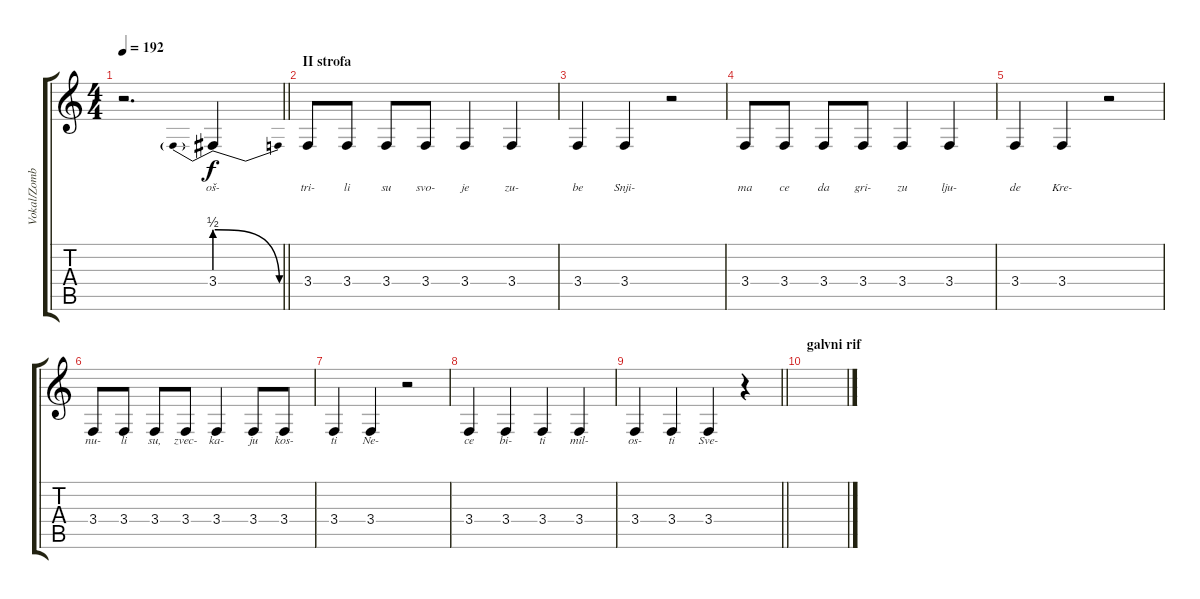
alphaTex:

\track ("Vokal/Zombi Zlikovac" "Vokal/Zomb") {instrument viola}
\staff {score tabs}
\tuning (E4 B3 G3 D3 A2 E2) {hide}
\ts (4 4)
\tempo 192
\clef g2
\barLineRight lightlight
\ks c
r.2{d dy f} 3.4{be (prebendrelease 0 2 60 0)}.4{lyrics (0 "oš-") lyrics (1 "") lyrics (2 "") lyrics (3 "") lyrics (4 "")} |
\section ("" "II strofa")
3.4.8{lyrics (0 "tri-") lyrics (1 "") lyrics (2 "") lyrics (3 "") lyrics (4 "")} 3.4.8{lyrics (0 "li") lyrics (1 "") lyrics (2 "") lyrics (3 "") lyrics (4 "")} 3.4.8{lyrics (0 "su") lyrics (1 "") lyrics (2 "") lyrics (3 "") lyrics (4 "")} 3.4.8{lyrics (0 "svo-") lyrics (1 "") lyrics (2 "") lyrics (3 "") lyrics (4 "")} 3.4.4{lyrics (0 "je") lyrics (1 "") lyrics (2 "") lyrics (3 "") lyrics (4 "")} 3.4.4{lyrics (0 "zu-") lyrics (1 "") lyrics (2 "") lyrics (3 "") lyrics (4 "")} |
3.4.4{lyrics (0 "be") lyrics (1 "") lyrics (2 "") lyrics (3 "") lyrics (4 "")} 3.4.4{lyrics (0 "Snji-") lyrics (1 "") lyrics (2 "") lyrics (3 "") lyrics (4 "")} r.2 |
3.4.8{lyrics (0 "ma") lyrics (1 "") lyrics (2 "") lyrics (3 "") lyrics (4 "")} 3.4.8{lyrics (0 "ce") lyrics (1 "") lyrics (2 "") lyrics (3 "") lyrics (4 "")} 3.4.8{lyrics (0 "da") lyrics (1 "") lyrics (2 "") lyrics (3 "") lyrics (4 "")} 3.4.8{lyrics (0 "gri-") lyrics (1 "") lyrics (2 "") lyrics (3 "") lyrics (4 "")} 3.4.4{lyrics (0 "zu") lyrics (1 "") lyrics (2 "") lyrics (3 "") lyrics (4 "")} 3.4.4{lyrics (0 "lju-") lyrics (1 "") lyrics (2 "") lyrics (3 "") lyrics (4 "")} |
3.4.4{lyrics (0 "de") lyrics (1 "") lyrics (2 "") lyrics (3 "") lyrics (4 "")} 3.4.4{lyrics (0 "Kre-") lyrics (1 "") lyrics (2 "") lyrics (3 "") lyrics (4 "")} r.2 |
3.4.8{lyrics (0 "nu-") lyrics (1 "") lyrics (2 "") lyrics (3 "") lyrics (4 "")} 3.4.8{lyrics (0 "li") lyrics (1 "") lyrics (2 "") lyrics (3 "") lyrics (4 "")} 3.4.8{lyrics (0 "su,") lyrics (1 "") lyrics (2 "") lyrics (3 "") lyrics (4 "")} 3.4.8{lyrics (0 "zvec-") lyrics (1 "") lyrics (2 "") lyrics (3 "") lyrics (4 "")} 3.4.4{lyrics (0 "ka-") lyrics (1 "") lyrics (2 "") lyrics (3 "") lyrics (4 "")} 3.4.8{lyrics (0 "ju") lyrics (1 "") lyrics (2 "") lyrics (3 "") lyrics (4 "")} 3.4.8{lyrics (0 "kos-") lyrics (1 "") lyrics (2 "") lyrics (3 "") lyrics (4 "")} |
3.4.4{lyrics (0 "ti") lyrics (1 "") lyrics (2 "") lyrics (3 "") lyrics (4 "")} 3.4.4{lyrics (0 "Ne-") lyrics (1 "") lyrics (2 "") lyrics (3 "") lyrics (4 "")} r.2 |
3.4.4{lyrics (0 "ce") lyrics (1 "") lyrics (2 "") lyrics (3 "") lyrics (4 "")} 3.4.4{lyrics (0 "bi-") lyrics (1 "") lyrics (2 "") lyrics (3 "") lyrics (4 "")} 3.4.4{lyrics (0 "ti") lyrics (1 "") lyrics (2 "") lyrics (3 "") lyrics (4 "")} 3.4.4{lyrics (0 "mil-") lyrics (1 "") lyrics (2 "") lyrics (3 "") lyrics (4 "")} |
\barLineRight lightlight
3.4.4{lyrics (0 "os-") lyrics (1 "") lyrics (2 "") lyrics (3 "") lyrics (4 "")} 3.4.4{lyrics (0 "ti") lyrics (1 "") lyrics (2 "") lyrics (3 "") lyrics (4 "")} 3.4.4{lyrics (0 "Sve-") lyrics (1 "") lyrics (2 "") lyrics (3 "") lyrics (4 "")} r.4 |
\section ("" "galvni rif")
